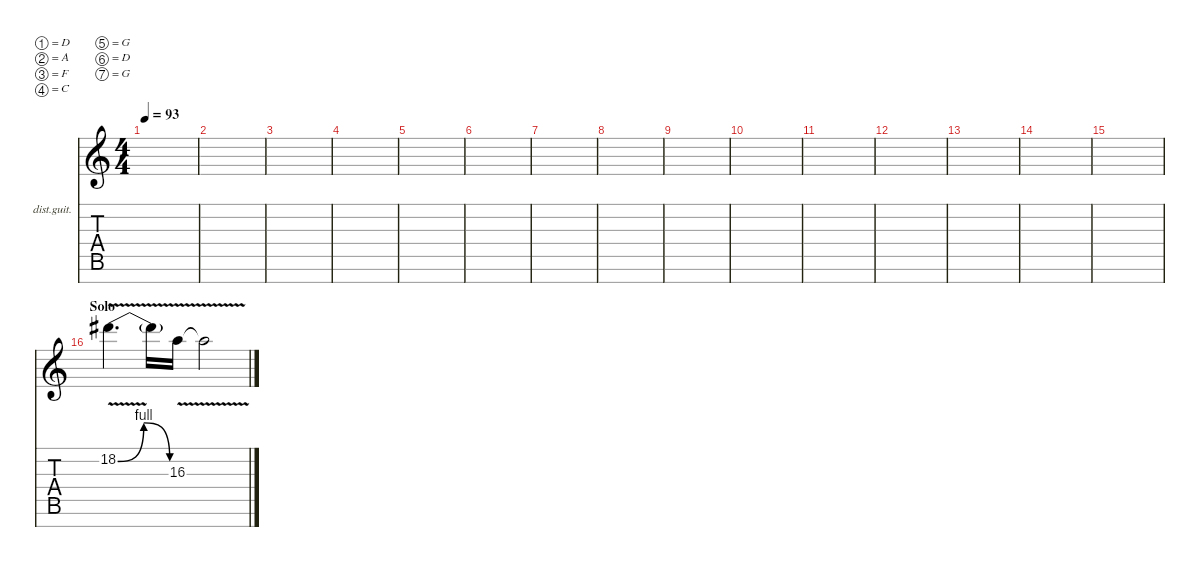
\defaultSystemsLayout 2
\hideDynamics
\bracketExtendMode nobrackets
\firstSystemTrackNameOrientation horizontal
\otherSystemsTrackNameOrientation horizontal
\track ("Lead" "dist.guit.") {defaultSystemsLayout 2 instrument distortionguitar}
\staff {score tabs}
\tuning (D4 A3 F3 C3 G2 D2 G1)
\ts (4 4)
\tempo 93
\clef g2
\ks c
|
|
|
|
|
|
|
|
|
|
|
|
|
|
|
\section ("" "Solo")
18.2{be (bendrelease 0 0 4.8 4 41.4 4 50.4 0) v acc #}.4{d instrument distortionguitar beam Down} 18.2{t acc #}.16{beam Down} 16.3{v}.16{beam Down} 16.3{t}.2{beam Down}
